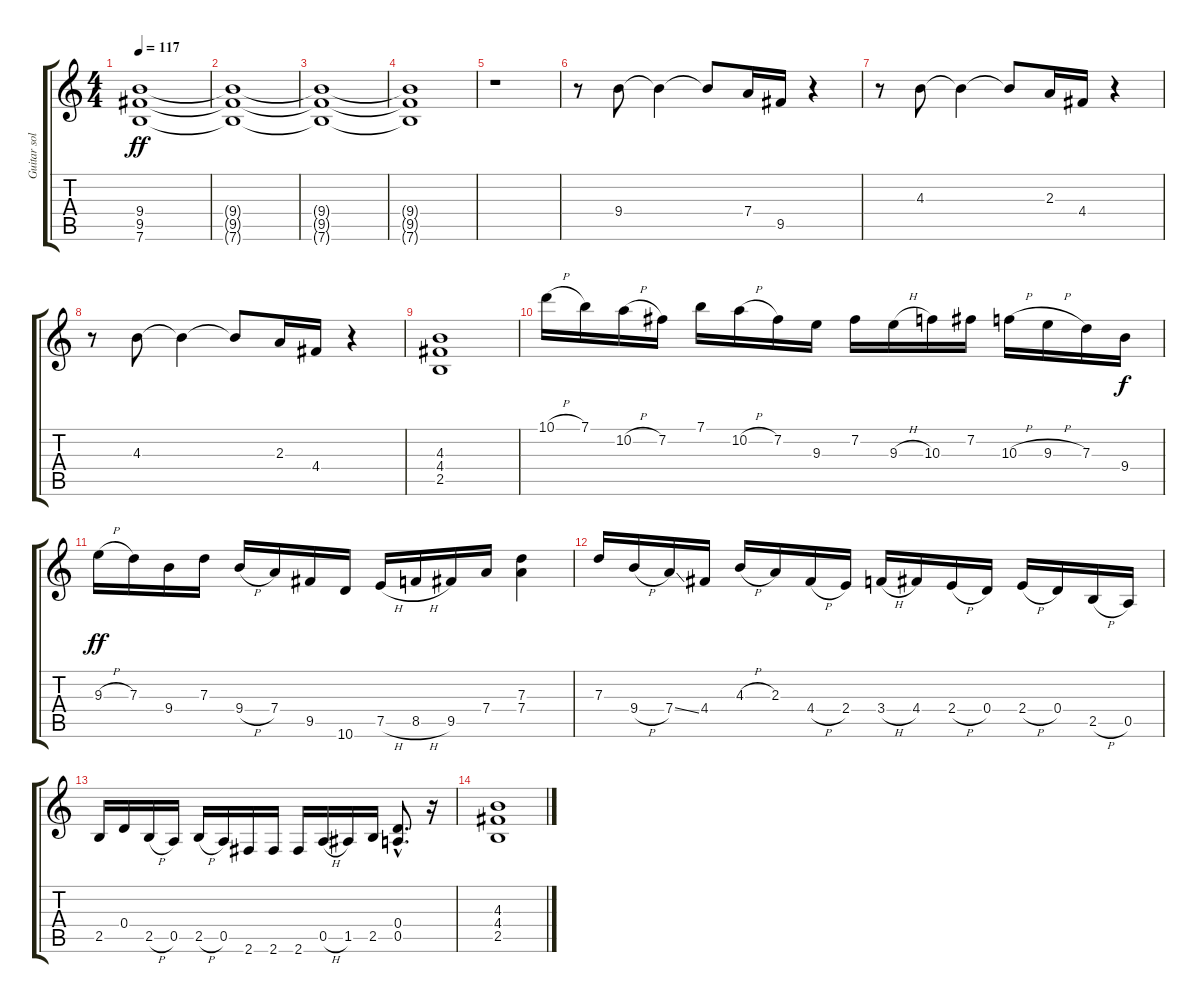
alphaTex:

\track ("Guitar solo" "Guitar sol") {instrument distortionguitar}
\staff {score tabs}
\tuning (E4 B3 G3 D3 A2 E2) {hide}
\ts (4 4)
\tempo 117
\clef g2
\ks c
(9.4 9.5 7.6).1{dy ff} |
(9.4{t} 9.5{t} 7.6{t}).1 |
(9.4{t} 9.5{t} 7.6{t}).1 |
(9.4{t} 9.5{t} 7.6{t}).1 |
r.1 |
r.8 9.4.8 9.4{t}.4 9.4{t}.8 7.4.16 9.5.16 r.4 |
r.8 4.3.8 4.3{t}.4 4.3{t}.8 2.3.16 4.4.16 r.4 |
r.8 4.3.8 4.3{t}.4 4.3{t}.8 2.3.16 4.4.16 r.4 |
(4.3 4.4 2.5).1 |
10.1{h}.16 7.1.16 10.2{h}.16 7.2.16 7.1.16 10.2{h}.16 7.2.16 9.3.16 7.2.16 9.3{h}.16 10.3.16 7.2.16 10.3{h}.16 9.3{h}.16 7.3.16 9.4.16{dy f} |
9.3{h}.16{dy ff} 7.3.16 9.4.16 7.3.16 9.4{h}.16 7.4.16 9.5.16 10.6.16 7.5{h}.16 8.5{h}.16 9.5.16 7.4.16 (7.3 7.4).4 |
7.3.16 9.4{h}.16 7.4{ss}.16 4.4.16 4.3{h}.16 2.3.16 4.4{h}.16 2.4.16 3.4{h}.16 4.4.16 2.4{h}.16 0.4.16 2.4{h}.16 0.4.16 2.5{h}.16 0.5.16 |
2.5.16 0.4.16 2.5{h}.16 0.5.16 2.5{h}.16 0.5.16 2.6.16 2.6.16 2.6.16 0.5{h}.16 1.5.16 2.5.16 (0.4{hac} 0.5{hac}).8{d} r.16 |
(4.3 4.4 2.5).1
